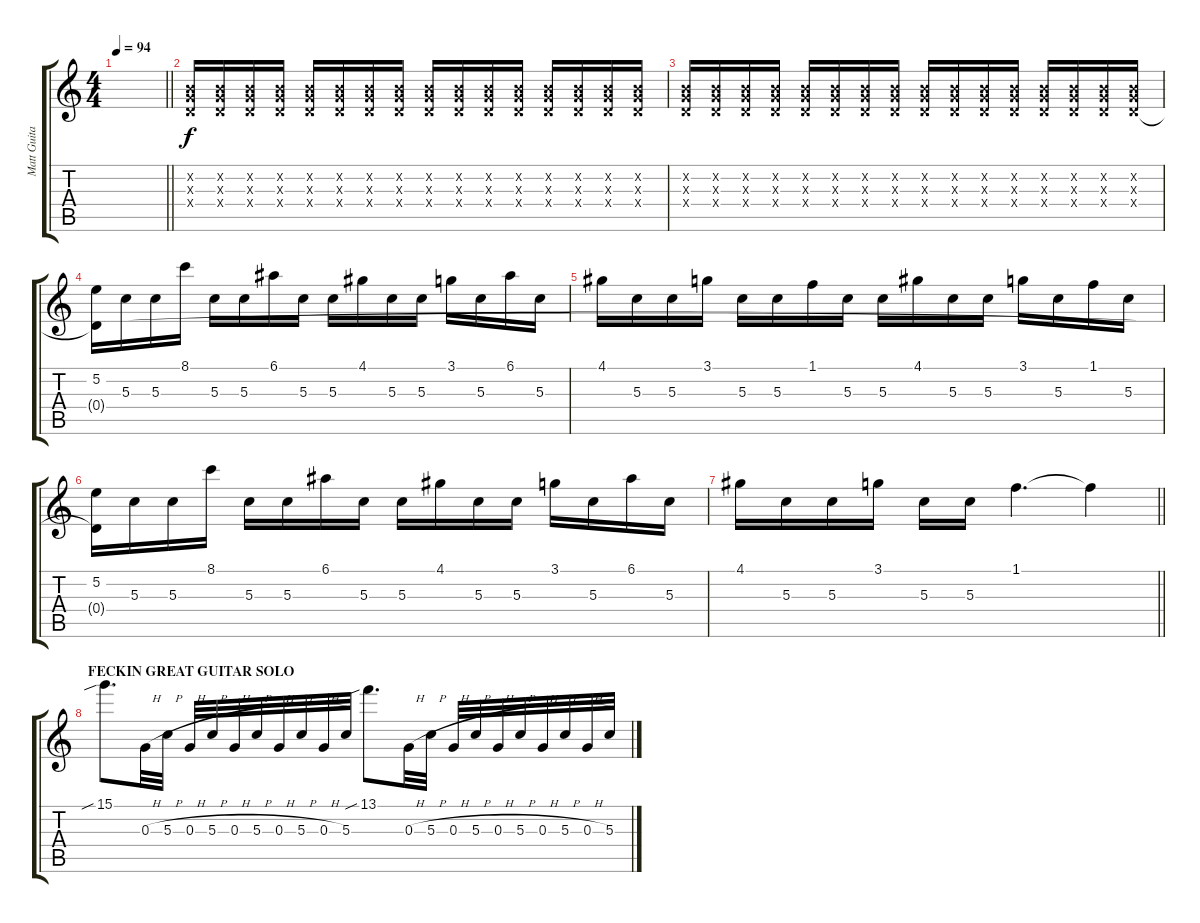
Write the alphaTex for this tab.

\track ("Matt Guitar 2" "Matt Guita") {instrument overdrivenguitar}
\staff {score tabs}
\tuning (E4 B3 G3 D3 A2 E2) {hide}
\ts (4 4)
\tempo 94
\clef g2
\barLineRight lightlight
\ks c
|
(0.2{x} 0.3{x} 0.4{x}).16{volume 9} (0.2{x} 0.3{x} 0.4{x}).16 (0.2{x} 0.3{x} 0.4{x}).16 (0.2{x} 0.3{x} 0.4{x}).16 (0.2{x} 0.3{x} 0.4{x}).16 (0.2{x} 0.3{x} 0.4{x}).16 (0.2{x} 0.3{x} 0.4{x}).16 (0.2{x} 0.3{x} 0.4{x}).16 (0.2{x} 0.3{x} 0.4{x}).16 (0.2{x} 0.3{x} 0.4{x}).16 (0.2{x} 0.3{x} 0.4{x}).16 (0.2{x} 0.3{x} 0.4{x}).16 (0.2{x} 0.3{x} 0.4{x}).16 (0.2{x} 0.3{x} 0.4{x}).16 (0.2{x} 0.3{x} 0.4{x}).16 (0.2{x} 0.3{x} 0.4{x}).16 |
(0.2{x} 0.3{x} 0.4{x}).16 (0.2{x} 0.3{x} 0.4{x}).16 (0.2{x} 0.3{x} 0.4{x}).16 (0.2{x} 0.3{x} 0.4{x}).16 (0.2{x} 0.3{x} 0.4{x}).16 (0.2{x} 0.3{x} 0.4{x}).16 (0.2{x} 0.3{x} 0.4{x}).16 (0.2{x} 0.3{x} 0.4{x}).16 (0.2{x} 0.3{x} 0.4{x}).16 (0.2{x} 0.3{x} 0.4{x}).16 (0.2{x} 0.3{x} 0.4{x}).16 (0.2{x} 0.3{x} 0.4{x}).16 (0.2{x} 0.3{x} 0.4{x}).16 (0.2{x} 0.3{x} 0.4{x}).16 (0.2{x} 0.3{x} 0.4{x}).16 (0.2{x} 0.3{x} 0.4{x}).16 |
(5.2 0.4{t}).16{volume 12 instrument overdrivenguitar} 5.3.16 5.3.16 8.1.16 5.3.16 5.3.16 6.1.16 5.3.16 5.3.16 4.1.16 5.3.16 5.3.16 3.1.16 5.3.16 6.1.16 5.3.16 |
4.1.16 5.3.16 5.3.16 3.1.16 5.3.16 5.3.16 1.1.16 5.3.16 5.3.16 4.1.16 5.3.16 5.3.16 3.1.16 5.3.16 1.1.16 5.3.16 |
(5.2 0.4{t}).16 5.3.16 5.3.16 8.1.16 5.3.16 5.3.16 6.1.16 5.3.16 5.3.16 4.1.16 5.3.16 5.3.16 3.1.16 5.3.16 6.1.16 5.3.16 |
\barLineRight lightlight
4.1.16 5.3.16 5.3.16 3.1.16 5.3.16 5.3.16 1.1.4{d} 1.1{t}.4 |
\section ("" "FECKIN GREAT GUITAR SOLO")
15.1{sib}.8{d} 0.3{h}.32 5.3{h}.32 0.3{h}.32 5.3{h}.32 0.3{h}.32 5.3{h}.32 0.3{h}.32 5.3{h}.32 0.3{h}.32 5.3.32 13.1{sib}.8{d} 0.3{h}.32 5.3{h}.32 0.3{h}.32 5.3{h}.32 0.3{h}.32 5.3{h}.32 0.3{h}.32 5.3{h}.32 0.3{h}.32 5.3.32
